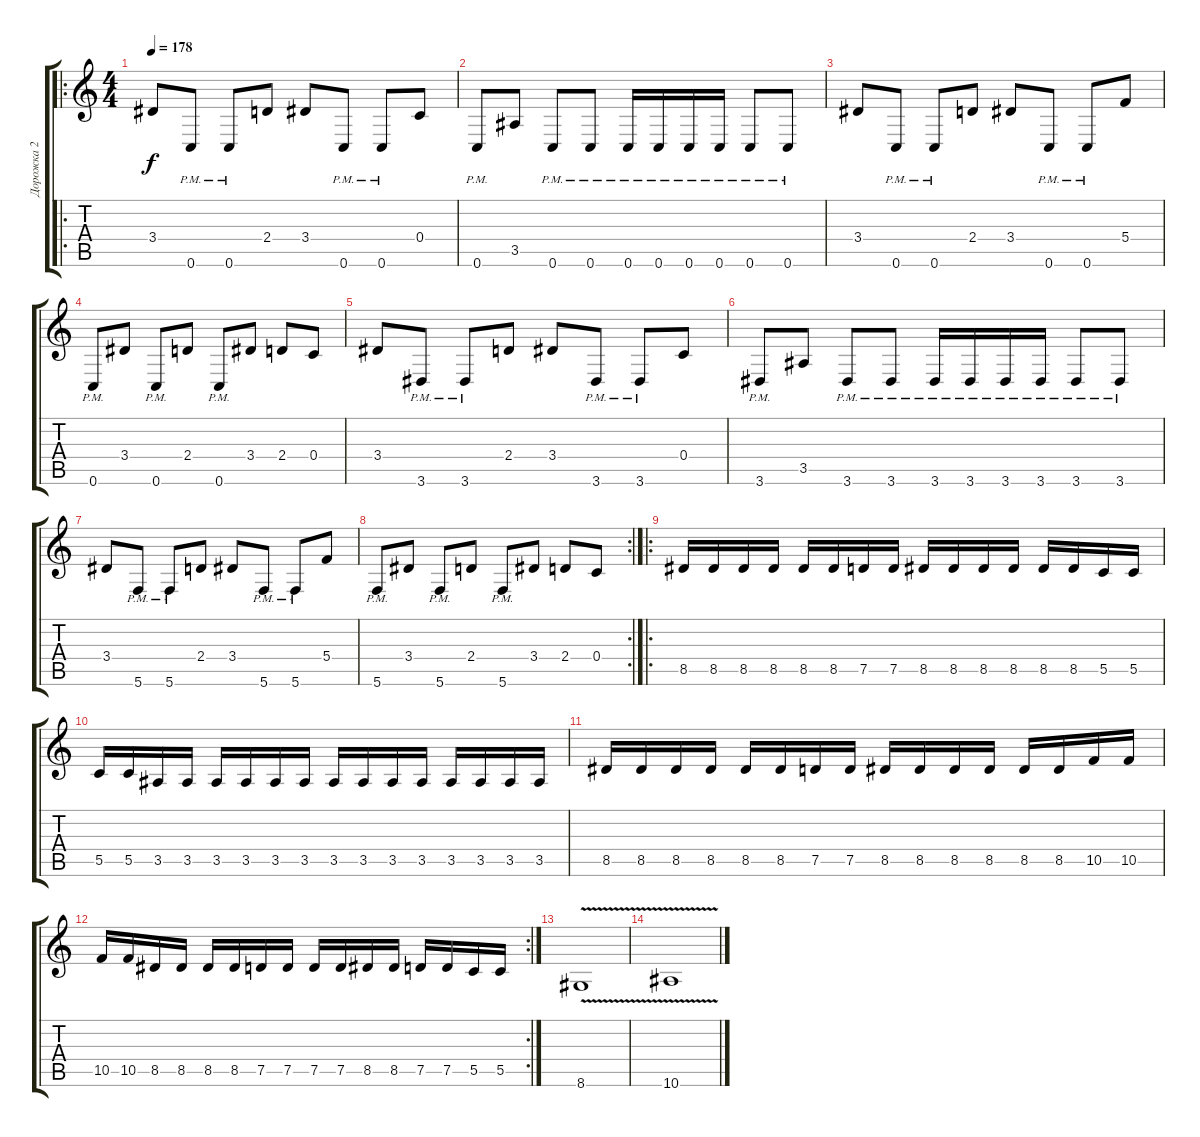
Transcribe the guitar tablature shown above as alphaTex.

\track ("Дорожка 2" "Дорожка 2") {instrument distortionguitar}
\staff {score tabs}
\tuning (D4 A3 F3 C3 G2 C2) {hide}
\ro
\ts (4 4)
\tempo 178
\clef g2
\ks c
3.4.8{dy f instrument distortionguitar} 0.6{pm}.8 0.6{pm}.8 2.4.8 3.4.8 0.6{pm}.8 0.6{pm}.8 0.4.8 |
0.6{pm}.8 3.5.8 0.6{pm}.8 0.6{pm}.8 0.6{pm}.16 0.6{pm}.16 0.6{pm}.16 0.6{pm}.16 0.6{pm}.8 0.6{pm}.8 |
3.4.8 0.6{pm}.8 0.6{pm}.8 2.4.8 3.4.8 0.6{pm}.8 0.6{pm}.8 5.4.8 |
0.6{pm}.8 3.4.8 0.6{pm}.8 2.4.8 0.6{pm}.8 3.4.8 2.4.8 0.4.8 |
3.4.8 3.6{pm}.8 3.6{pm}.8 2.4.8 3.4.8 3.6{pm}.8 3.6{pm}.8 0.4.8 |
3.6{pm}.8 3.5.8 3.6{pm}.8 3.6{pm}.8 3.6{pm}.16 3.6{pm}.16 3.6{pm}.16 3.6{pm}.16 3.6{pm}.8 3.6{pm}.8 |
3.4.8 5.6{pm}.8 5.6{pm}.8 2.4.8 3.4.8 5.6{pm}.8 5.6{pm}.8 5.4.8 |
\rc 2
5.6{pm}.8 3.4.8 5.6{pm}.8 2.4.8 5.6{pm}.8 3.4.8 2.4.8 0.4.8 |
\ro
8.5.16 8.5.16 8.5.16 8.5.16 8.5.16 8.5.16 7.5.16 7.5.16 8.5.16 8.5.16 8.5.16 8.5.16 8.5.16 8.5.16 5.5.16 5.5.16 |
5.5.16 5.5.16 3.5.16 3.5.16 3.5.16 3.5.16 3.5.16 3.5.16 3.5.16 3.5.16 3.5.16 3.5.16 3.5.16 3.5.16 3.5.16 3.5.16 |
8.5.16 8.5.16 8.5.16 8.5.16 8.5.16 8.5.16 7.5.16 7.5.16 8.5.16 8.5.16 8.5.16 8.5.16 8.5.16 8.5.16 10.5.16 10.5.16 |
\rc 2
10.5.16 10.5.16 8.5.16 8.5.16 8.5.16 8.5.16 7.5.16 7.5.16 7.5.16 7.5.16 8.5.16 8.5.16 7.5.16 7.5.16 5.5.16 5.5.16 |
8.6{v}.1 |
10.6{v}.1
